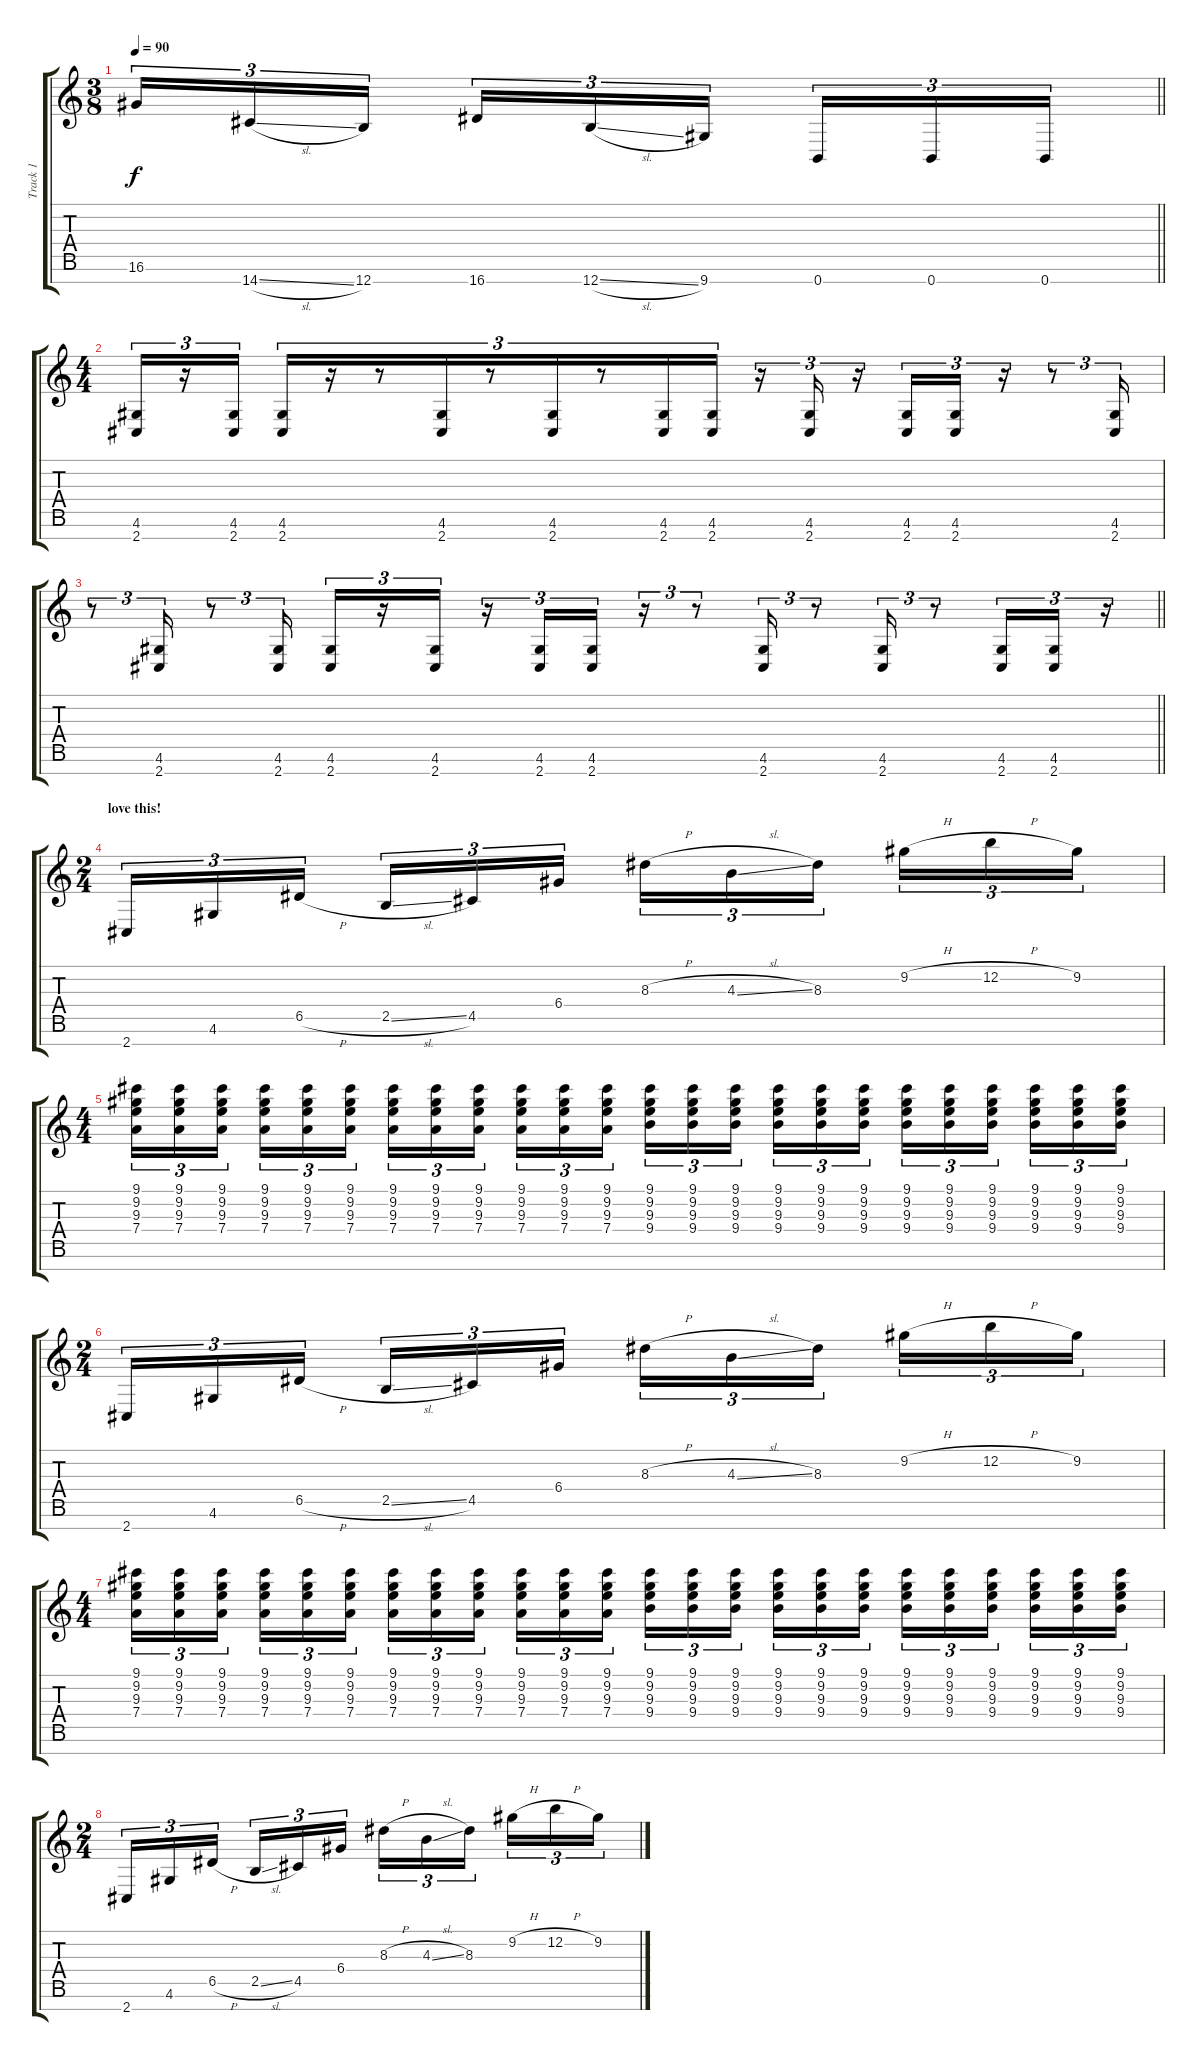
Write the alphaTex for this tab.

\track ("Track 1" "Track 1") {instrument overdrivenguitar}
\staff {score tabs}
\tuning (E4 B3 G3 D3 A2 E2 B1) {hide}
\ts (3 8)
\tempo 90
\clef g2
\barLineRight lightlight
\ks c
16.6.16{tu (3 2) dy f} 14.7{sl}.16{tu (3 2)} 12.7.16{tu (3 2)} 16.7.16{tu (3 2)} 12.7{sl}.16{tu (3 2)} 9.7.16{tu (3 2)} 0.7.16{tu (3 2)} 0.7.16{tu (3 2)} 0.7.16{tu (3 2)} |
\ts (4 4)
(4.6 2.7).16{tu (3 2)} r.16{tu (3 2)} (4.6 2.7).16{tu (3 2)} (4.6 2.7).16{tu (3 2)} r.16{tu (3 2)} r.8{tu (3 2)} (4.6 2.7).16{tu (3 2)} r.8{tu (3 2)} (4.6 2.7).16{tu (3 2)} r.8{tu (3 2)} (4.6 2.7).16{tu (3 2)} (4.6 2.7).16{tu (3 2)} r.16{tu (3 2)} (4.6 2.7).16{tu (3 2)} r.16{tu (3 2)} (4.6 2.7).16{tu (3 2)} (4.6 2.7).16{tu (3 2)} r.16{tu (3 2)} r.8{tu (3 2)} (4.6 2.7).16{tu (3 2)} |
\barLineRight lightlight
r.8{tu (3 2)} (4.6 2.7).16{tu (3 2)} r.8{tu (3 2)} (4.6 2.7).16{tu (3 2)} (4.6 2.7).16{tu (3 2)} r.16{tu (3 2)} (4.6 2.7).16{tu (3 2)} r.16{tu (3 2)} (4.6 2.7).16{tu (3 2)} (4.6 2.7).16{tu (3 2)} r.16{tu (3 2)} r.8{tu (3 2)} (4.6 2.7).16{tu (3 2)} r.8{tu (3 2)} (4.6 2.7).16{tu (3 2)} r.8{tu (3 2)} (4.6 2.7).16{tu (3 2)} (4.6 2.7).16{tu (3 2)} r.16{tu (3 2)} |
\ts (2 4)
\section ("" "love this!")
2.7.16{tu (3 2) volume 14} 4.6.16{tu (3 2)} 6.5{h}.16{tu (3 2) beam splitsecondary} 2.5{sl}.16{tu (3 2)} 4.5.16{tu (3 2)} 6.4.16{tu (3 2)} 8.3{h}.16{tu (3 2)} 4.3{sl}.16{tu (3 2)} 8.3.16{tu (3 2) beam splitsecondary} 9.2{h}.16{tu (3 2)} 12.2{h}.16{tu (3 2)} 9.2.16{tu (3 2)} |
\ts (4 4)
(9.1 9.2 9.3 7.4).16{tu (3 2)} (9.1 9.2 9.3 7.4).16{tu (3 2)} (9.1 9.2 9.3 7.4).16{tu (3 2) beam splitsecondary} (9.1 9.2 9.3 7.4).16{tu (3 2)} (9.1 9.2 9.3 7.4).16{tu (3 2)} (9.1 9.2 9.3 7.4).16{tu (3 2)} (9.1 9.2 9.3 7.4).16{tu (3 2)} (9.1 9.2 9.3 7.4).16{tu (3 2)} (9.1 9.2 9.3 7.4).16{tu (3 2) beam splitsecondary} (9.1 9.2 9.3 7.4).16{tu (3 2)} (9.1 9.2 9.3 7.4).16{tu (3 2)} (9.1 9.2 9.3 7.4).16{tu (3 2)} (9.1 9.2 9.3 9.4).16{tu (3 2)} (9.1 9.2 9.3 9.4).16{tu (3 2)} (9.1 9.2 9.3 9.4).16{tu (3 2) beam splitsecondary} (9.1 9.2 9.3 9.4).16{tu (3 2)} (9.1 9.2 9.3 9.4).16{tu (3 2)} (9.1 9.2 9.3 9.4).16{tu (3 2)} (9.1 9.2 9.3 9.4).16{tu (3 2)} (9.1 9.2 9.3 9.4).16{tu (3 2)} (9.1 9.2 9.3 9.4).16{tu (3 2) beam splitsecondary} (9.1 9.2 9.3 9.4).16{tu (3 2)} (9.1 9.2 9.3 9.4).16{tu (3 2)} (9.1 9.2 9.3 9.4).16{tu (3 2)} |
\ts (2 4)
2.7.16{tu (3 2)} 4.6.16{tu (3 2)} 6.5{h}.16{tu (3 2) beam splitsecondary} 2.5{sl}.16{tu (3 2)} 4.5.16{tu (3 2)} 6.4.16{tu (3 2)} 8.3{h}.16{tu (3 2)} 4.3{sl}.16{tu (3 2)} 8.3.16{tu (3 2) beam splitsecondary} 9.2{h}.16{tu (3 2)} 12.2{h}.16{tu (3 2)} 9.2.16{tu (3 2)} |
\ts (4 4)
(9.1 9.2 9.3 7.4).16{tu (3 2)} (9.1 9.2 9.3 7.4).16{tu (3 2)} (9.1 9.2 9.3 7.4).16{tu (3 2) beam splitsecondary} (9.1 9.2 9.3 7.4).16{tu (3 2)} (9.1 9.2 9.3 7.4).16{tu (3 2)} (9.1 9.2 9.3 7.4).16{tu (3 2)} (9.1 9.2 9.3 7.4).16{tu (3 2)} (9.1 9.2 9.3 7.4).16{tu (3 2)} (9.1 9.2 9.3 7.4).16{tu (3 2) beam splitsecondary} (9.1 9.2 9.3 7.4).16{tu (3 2)} (9.1 9.2 9.3 7.4).16{tu (3 2)} (9.1 9.2 9.3 7.4).16{tu (3 2)} (9.1 9.2 9.3 9.4).16{tu (3 2)} (9.1 9.2 9.3 9.4).16{tu (3 2)} (9.1 9.2 9.3 9.4).16{tu (3 2) beam splitsecondary} (9.1 9.2 9.3 9.4).16{tu (3 2)} (9.1 9.2 9.3 9.4).16{tu (3 2)} (9.1 9.2 9.3 9.4).16{tu (3 2)} (9.1 9.2 9.3 9.4).16{tu (3 2)} (9.1 9.2 9.3 9.4).16{tu (3 2)} (9.1 9.2 9.3 9.4).16{tu (3 2) beam splitsecondary} (9.1 9.2 9.3 9.4).16{tu (3 2)} (9.1 9.2 9.3 9.4).16{tu (3 2)} (9.1 9.2 9.3 9.4).16{tu (3 2)} |
\ts (2 4)
2.7.16{tu (3 2)} 4.6.16{tu (3 2)} 6.5{h}.16{tu (3 2) beam splitsecondary} 2.5{sl}.16{tu (3 2)} 4.5.16{tu (3 2)} 6.4.16{tu (3 2)} 8.3{h}.16{tu (3 2)} 4.3{sl}.16{tu (3 2)} 8.3.16{tu (3 2) beam splitsecondary} 9.2{h}.16{tu (3 2)} 12.2{h}.16{tu (3 2)} 9.2.16{tu (3 2)}
